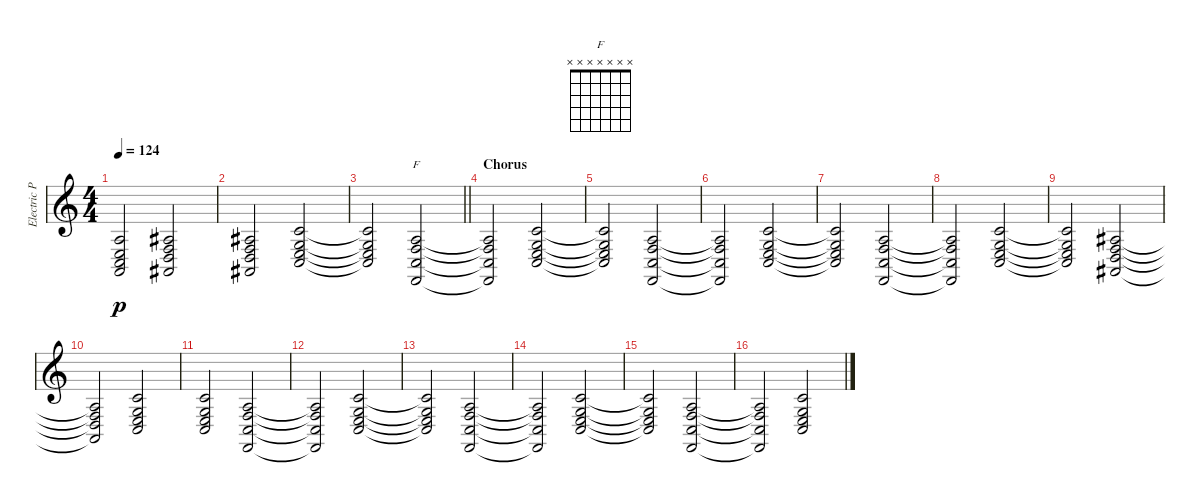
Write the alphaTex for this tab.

\track ("Electric Piano" "Electric P") {instrument electricgrandpiano}
\staff {score}
\tuning (E4 B3 G3 D3 A2 E2 B1) {hide}
\chord ("F" x x x x x x x)
\ts (4 4)
\tempo 124
\clef g2
\ks c
(2.3 2.4 0.5 8.6).2{dy p} (3.3 0.4 1.5 13.6).2 |
(3.3 0.4 1.5 13.6).2 (1.2 0.3 2.4 3.5).2 |
\barLineRight lightlight
(1.2{t} 0.3{t} 2.4{t} 3.5{t}).2 (2.3 3.4 3.5 1.6).2{ch "F"} |
\section ("" "Chorus")
(2.3{t} 3.4{t} 3.5{t} 1.6{t}).2 (1.2 0.3 2.4 3.5).2 |
(1.2{t} 0.3{t} 2.4{t} 3.5{t}).2 (2.3 3.4 3.5 1.6).2 |
(2.3{t} 3.4{t} 3.5{t} 1.6{t}).2 (1.2 0.3 2.4 3.5).2 |
(1.2{t} 0.3{t} 2.4{t} 3.5{t}).2 (2.3 3.4 3.5 1.6).2 |
(2.3{t} 3.4{t} 3.5{t} 1.6{t}).2 (1.2 0.3 2.4 3.5).2 |
(1.2{t} 0.3{t} 2.4{t} 3.5{t}).2 (3.3 0.4 1.5 13.6).2 |
(3.3{t} 0.4{t} 1.5{t} 13.6{t}).2 (1.2 0.3 2.4 3.5).2 |
(1.2 0.3 2.4 3.5).2 (2.3 3.4 3.5 1.6).2 |
(2.3{t} 3.4{t} 3.5{t} 1.6{t}).2 (1.2 0.3 2.4 3.5).2 |
(1.2{t} 0.3{t} 2.4{t} 3.5{t}).2 (2.3 3.4 3.5 1.6).2 |
(2.3{t} 3.4{t} 3.5{t} 1.6{t}).2 (1.2 0.3 2.4 3.5).2 |
(1.2{t} 0.3{t} 2.4{t} 3.5{t}).2 (2.3 3.4 3.5 1.6).2 |
(2.3{t} 3.4{t} 3.5{t} 1.6{t}).2 (1.2 0.3 2.4 3.5).2
